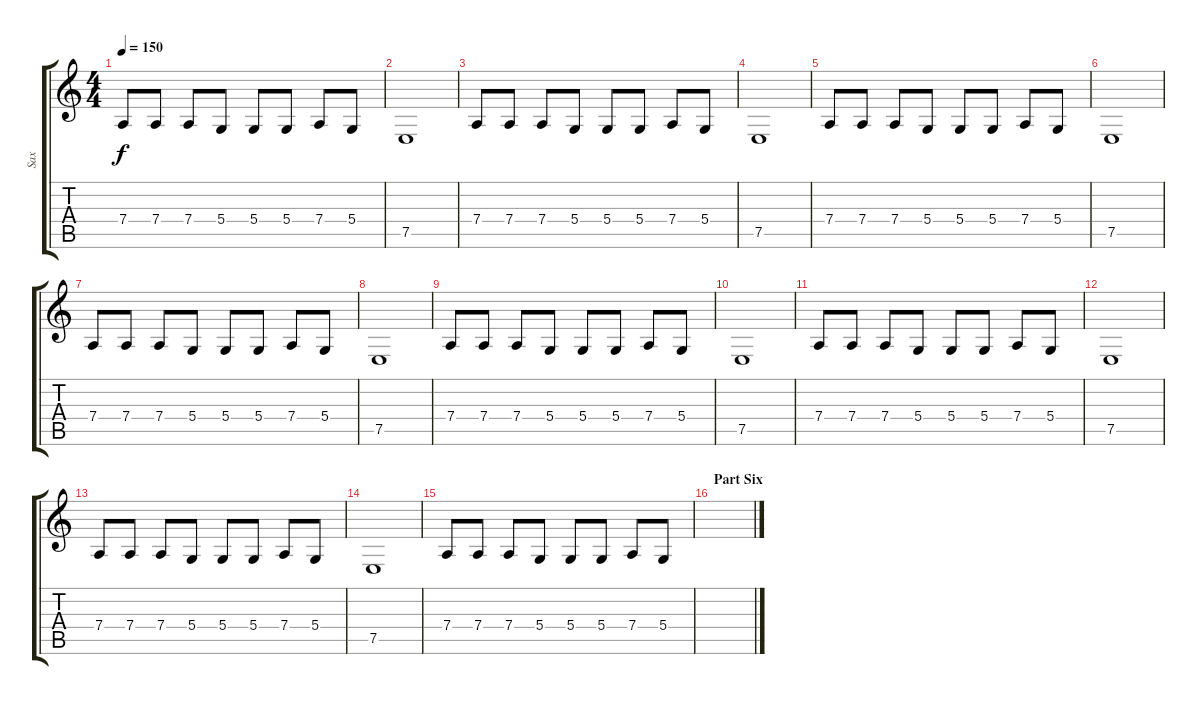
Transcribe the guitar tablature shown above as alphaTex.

\track ("Sax" "Sax") {instrument altosax}
\staff {score tabs}
\tuning (E4 B3 G3 D3 A2 E2) {hide}
\ts (4 4)
\tempo 150
\clef g2
\ks c
7.4.8{dy f} 7.4.8 7.4.8 5.4.8 5.4.8 5.4.8 7.4.8 5.4.8 |
7.5.1 |
7.4.8 7.4.8 7.4.8 5.4.8 5.4.8 5.4.8 7.4.8 5.4.8 |
7.5.1 |
7.4.8 7.4.8 7.4.8 5.4.8 5.4.8 5.4.8 7.4.8 5.4.8 |
7.5.1 |
7.4.8 7.4.8 7.4.8 5.4.8 5.4.8 5.4.8 7.4.8 5.4.8 |
7.5.1 |
7.4.8 7.4.8 7.4.8 5.4.8 5.4.8 5.4.8 7.4.8 5.4.8 |
7.5.1 |
7.4.8 7.4.8 7.4.8 5.4.8 5.4.8 5.4.8 7.4.8 5.4.8 |
7.5.1 |
7.4.8 7.4.8 7.4.8 5.4.8 5.4.8 5.4.8 7.4.8 5.4.8 |
7.5.1 |
7.4.8 7.4.8 7.4.8 5.4.8 5.4.8 5.4.8 7.4.8 5.4.8 |
\section ("" "Part Six")
